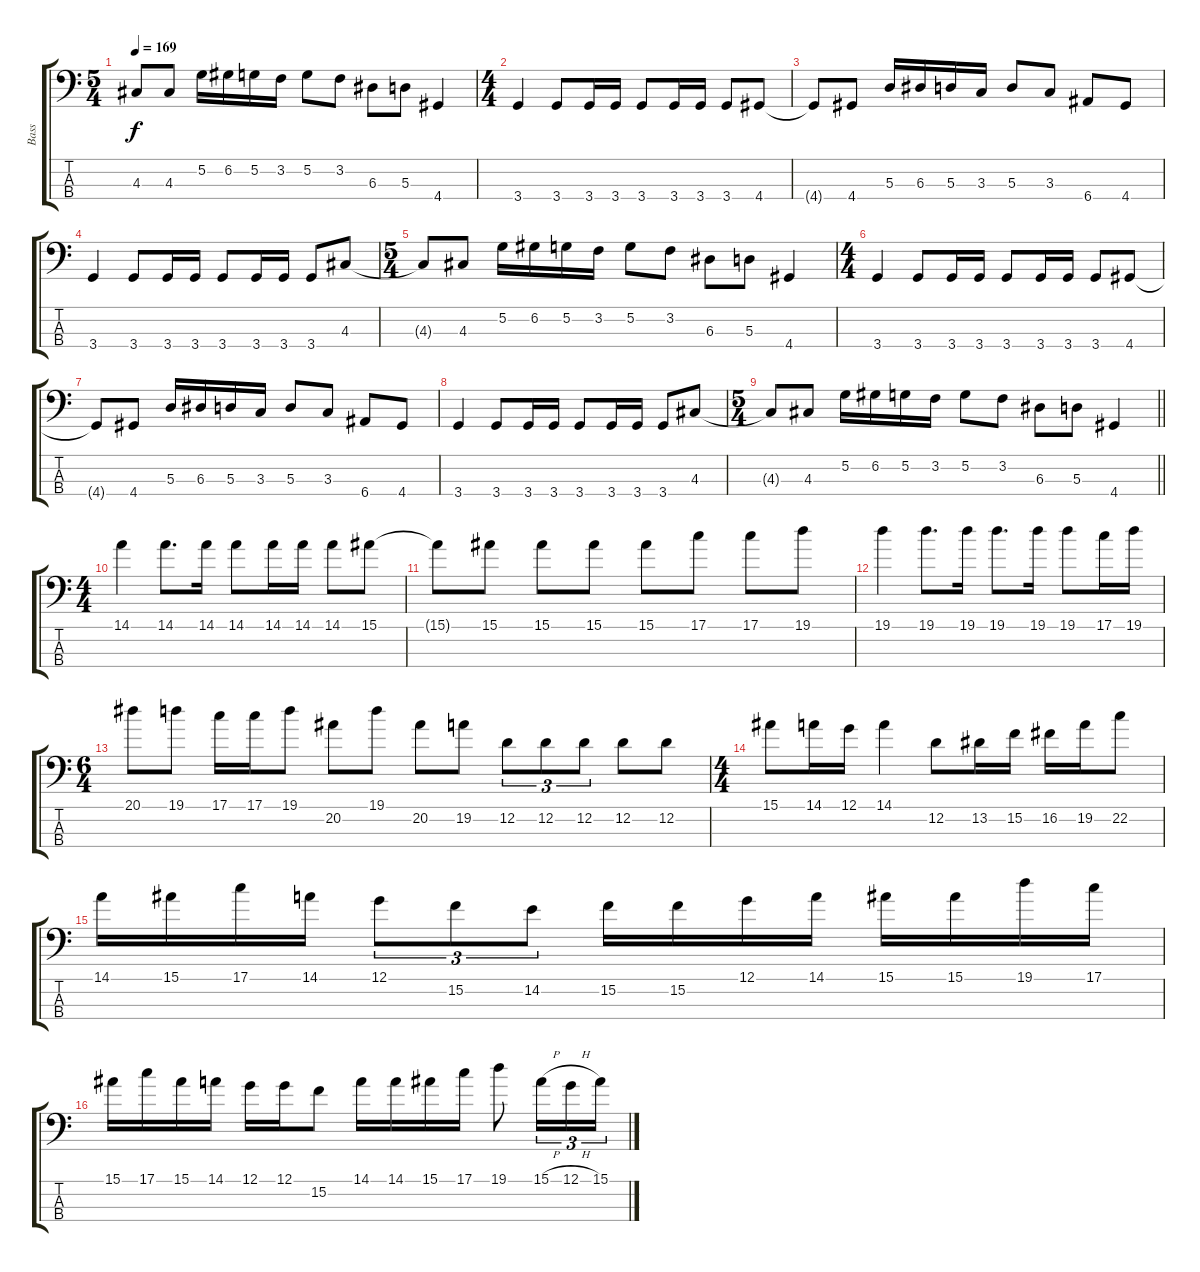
\track ("Bass" "Bass") {instrument electricbassfinger}
\staff {score tabs}
\tuning (G2 D2 A1 E1) {hide}
\ts (5 4)
\tempo 169
\clef f4
\ks c
4.3{t}.8{dy f} 4.3.8 5.2.16 6.2.16 5.2.16 3.2.16 5.2.8 3.2.8 6.3.8 5.3.8 4.4.4 |
\ts (4 4)
3.4.4 3.4.8 3.4.16 3.4.16 3.4.8 3.4.16 3.4.16 3.4.8 4.4.8 |
4.4{t}.8 4.4.8 5.3.16 6.3.16 5.3.16 3.3.16 5.3.8 3.3.8 6.4.8 4.4.8 |
3.4.4 3.4.8 3.4.16 3.4.16 3.4.8 3.4.16 3.4.16 3.4.8 4.3.8 |
\ts (5 4)
4.3{t}.8 4.3.8 5.2.16 6.2.16 5.2.16 3.2.16 5.2.8 3.2.8 6.3.8 5.3.8 4.4.4 |
\ts (4 4)
3.4.4 3.4.8 3.4.16 3.4.16 3.4.8 3.4.16 3.4.16 3.4.8 4.4.8 |
4.4{t}.8 4.4.8 5.3.16 6.3.16 5.3.16 3.3.16 5.3.8 3.3.8 6.4.8 4.4.8 |
3.4.4 3.4.8 3.4.16 3.4.16 3.4.8 3.4.16 3.4.16 3.4.8 4.3.8 |
\ts (5 4)
\barLineRight lightlight
4.3{t}.8 4.3.8 5.2.16 6.2.16 5.2.16 3.2.16 5.2.8 3.2.8 6.3.8 5.3.8 4.4.4 |
\ts (4 4)
14.1.4 14.1.8{d} 14.1.16 14.1.8 14.1.16 14.1.16 14.1.8 15.1.8 |
15.1{t}.8 15.1.8 15.1.8 15.1.8 15.1.8 17.1.8 17.1.8 19.1.8 |
19.1.4 19.1.8{d} 19.1.16 19.1.8{d} 19.1.16 19.1.8 17.1.16 19.1.16 |
\ts (6 4)
20.1.8 19.1.8 17.1.16 17.1.16 19.1.8 20.2.8 19.1.8 20.2.8 19.2.8 12.2.8{tu (3 2)} 12.2.8{tu (3 2)} 12.2.8{tu (3 2)} 12.2.8 12.2.8 |
\ts (4 4)
15.1.8 14.1.16 12.1.16 14.1.4 12.2.8 13.2.16 15.2.16 16.2.16 19.2.16 22.2.8 |
14.1.16 15.1.16 17.1.16 14.1.16 12.1.8{tu (3 2)} 15.2.8{tu (3 2)} 14.2.8{tu (3 2)} 15.2.16 15.2.16 12.1.16 14.1.16 15.1.16 15.1.16 19.1.16 17.1.16 |
15.1.16 17.1.16 15.1.16 14.1.16 12.1.16 12.1.16 15.2.8 14.1.16 14.1.16 15.1.16 17.1.16 19.1.8 15.1{h}.16{tu (3 2)} 12.1{h}.16{tu (3 2)} 15.1.16{tu (3 2)}
